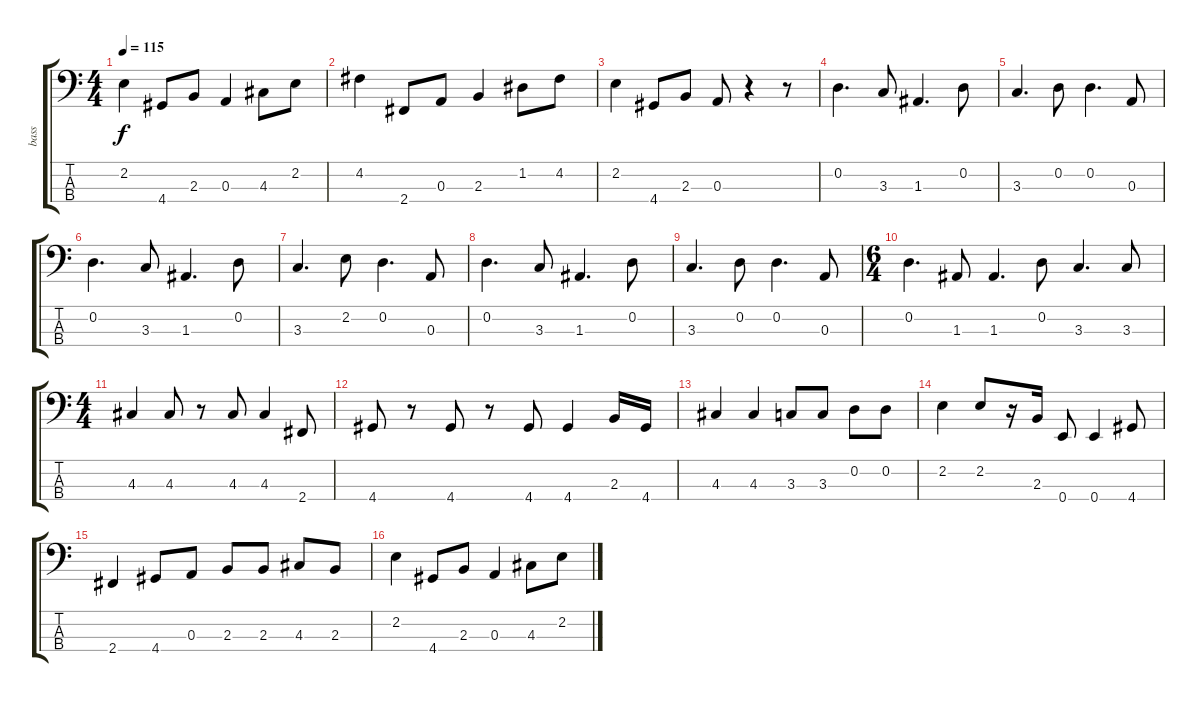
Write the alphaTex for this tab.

\track ("bass" "bass") {instrument fretlessbass}
\staff {score tabs}
\tuning (G2 D2 A1 E1) {hide}
\ts (4 4)
\tempo 115
\clef f4
\ks c
2.2.4{dy f} 4.4.8 2.3.8 0.3.4 4.3.8 2.2.8 |
4.2.4 2.4.8 0.3.8 2.3.4 1.2.8 4.2.8 |
2.2.4 4.4.8 2.3.8 0.3.8 r.4 r.8 |
0.2.4{d} 3.3.8 1.3.4{d} 0.2.8 |
3.3.4{d} 0.2.8 0.2.4{d} 0.3.8 |
0.2.4{d} 3.3.8 1.3.4{d} 0.2.8 |
3.3.4{d} 2.2.8 0.2.4{d} 0.3.8 |
0.2.4{d} 3.3.8 1.3.4{d} 0.2.8 |
3.3.4{d} 0.2.8 0.2.4{d} 0.3.8 |
\ts (6 4)
0.2.4{d} 1.3.8 1.3.4{d} 0.2.8 3.3.4{d} 3.3.8 |
\ts (4 4)
4.3.4 4.3.8 r.8 4.3.8 4.3.4 2.4.8 |
4.4.8 r.8 4.4.8 r.8 4.4.8 4.4.4 2.3.16 4.4.16 |
4.3.4 4.3.4 3.3.8 3.3.8 0.2.8 0.2.8 |
2.2.4 2.2.8 r.16 2.3.16 0.4.8 0.4.4 4.4.8 |
2.4.4 4.4.8 0.3.8 2.3.8 2.3.8 4.3.8 2.3.8 |
2.2.4 4.4.8 2.3.8 0.3.4 4.3.8 2.2.8
